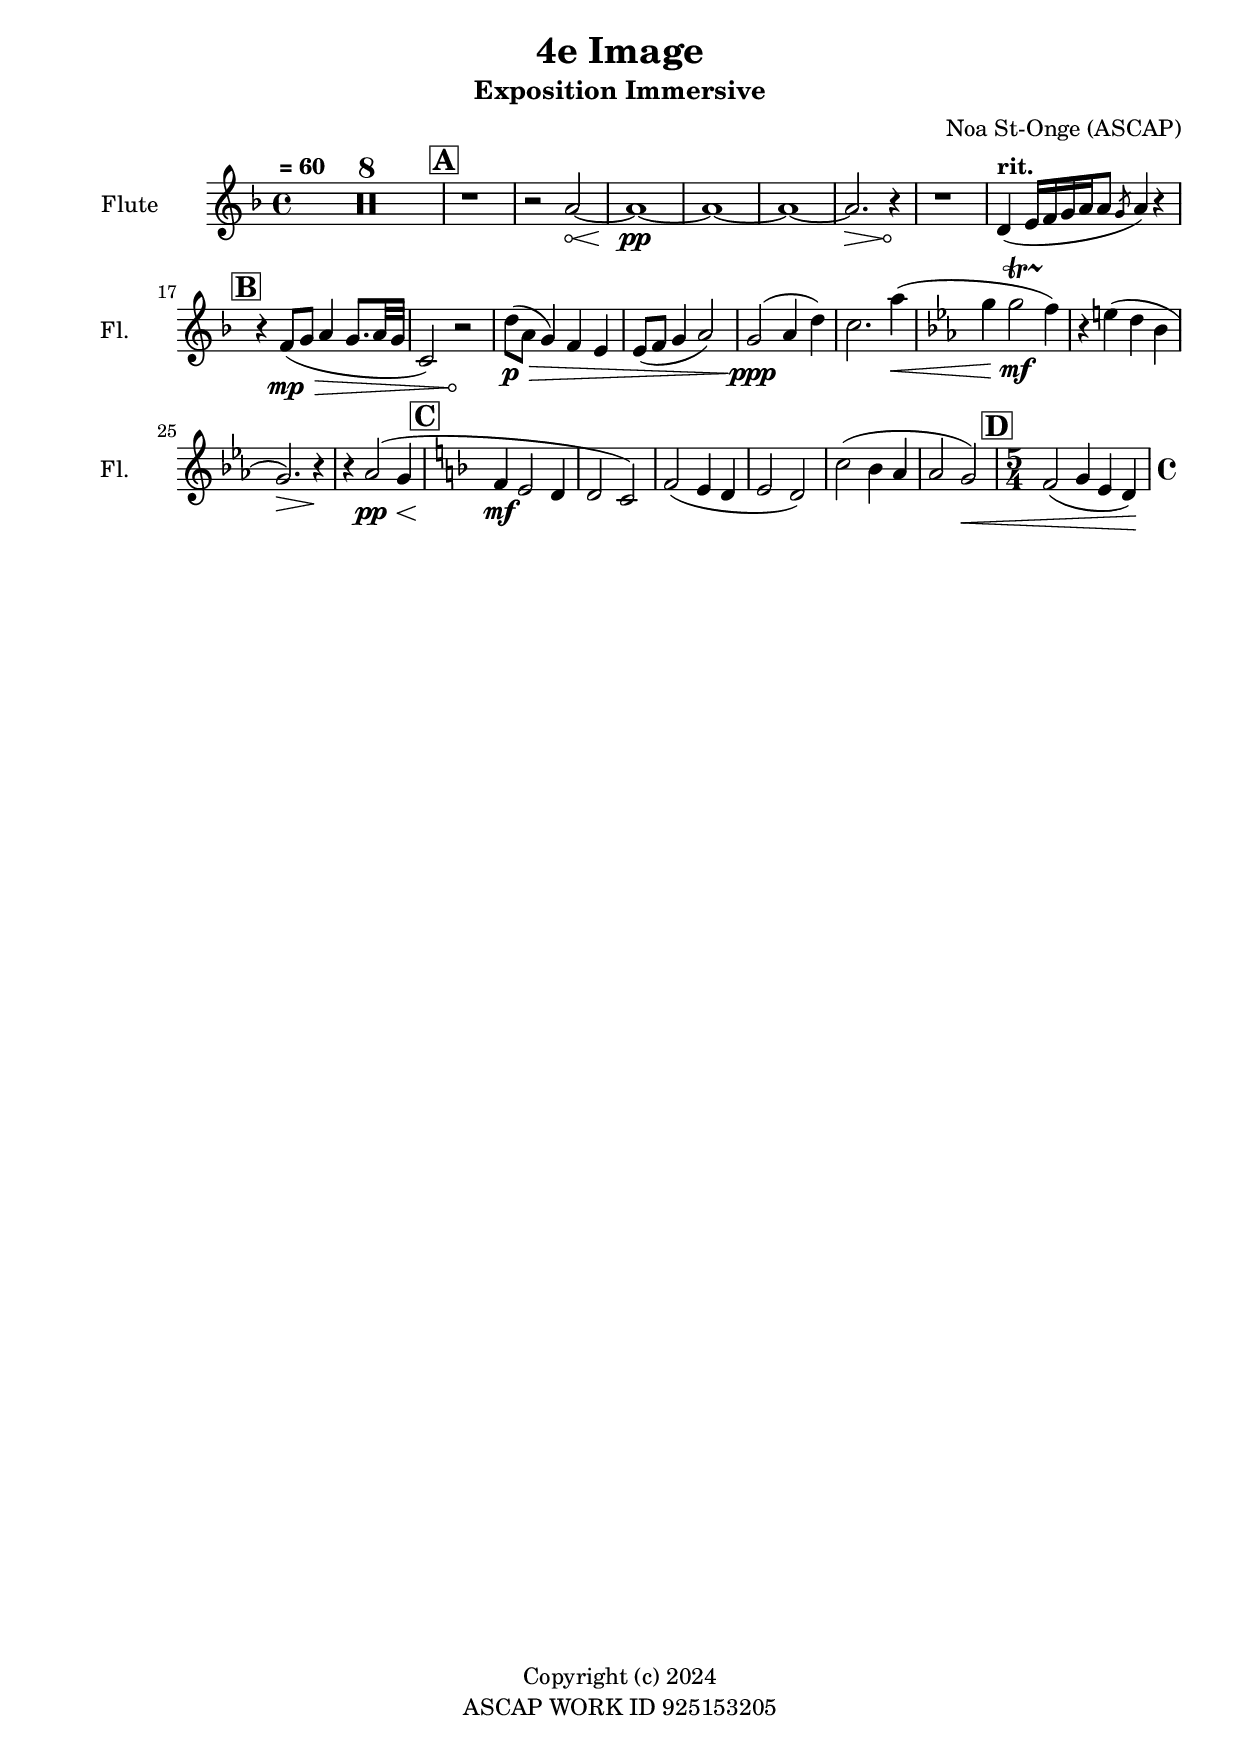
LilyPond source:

flute = \relative c'' {
  \time 4/4
  \tempo " = 60"
  \key f \major

  \set Score.rehearsalMarkFormatter = #format-mark-box-alphabet

  % Music follows here.
  \override Hairpin.circled-tip = ##t
  \compressMMRests { R1*8 } \mark \default r1 r2
  a2\< ~ a1\!\pp ~ a1 ~ a1 ~ a2.\> r4\! r1

  \tempo \markup { "rit. " } d,4 (e16 [f16 g16 a16 a8] \slashedGrace g8 a4*1/2) r4

  \mark \default %B
  r4 f8(\mp\> g8 a4 g8. a32 g32 c,2) r2\!

  \override Hairpin.circled-tip = ##f
  d'8(\p\> a8 g4) f4 e4
  e8( f8 g4 a2)
  g2(\!\ppp a4 d4)
  c2. a'4(\<

  \key ees \major

  g4 g2\mf\startTrillSpan f4\stopTrillSpan) r4

  e4( d4 bes4 g2.)\> r4\! r4

  \once \slurUp
  aes2(\pp\< g4 \mark \default %%%%% C %%%%%
  \key f \major
  f4\!\mf e2 d4 d2 c2)
  f2( e4 d4 e2 d2)
  c'2( bes4 a4 
  \after 2 \< a2
  g2)

  %%%%% D %%%%%
  \mark \default
  \time 5/4
  f2( g4 e4 d4)\!
  \time 4/4
}

flutePart = \new Staff \with {
  instrumentName = "Flute"
  shortInstrumentName = "Fl."
  midiInstrument = "flute"
} \flute

\book {
  \bookOutputName "Flute"
  \header {
  title = "4e Image"
  subtitle = "Exposition Immersive"
  composer = "Noa St-Onge (ASCAP)"
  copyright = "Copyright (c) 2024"
  % Remove default LilyPond tagline
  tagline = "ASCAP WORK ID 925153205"
}
  \score {
    <<
      \flutePart
    >>
    \layout {
      indent = 25
      short-indent = 20
    }

    \midi {
      \tempo 4=60
    }
  }
}